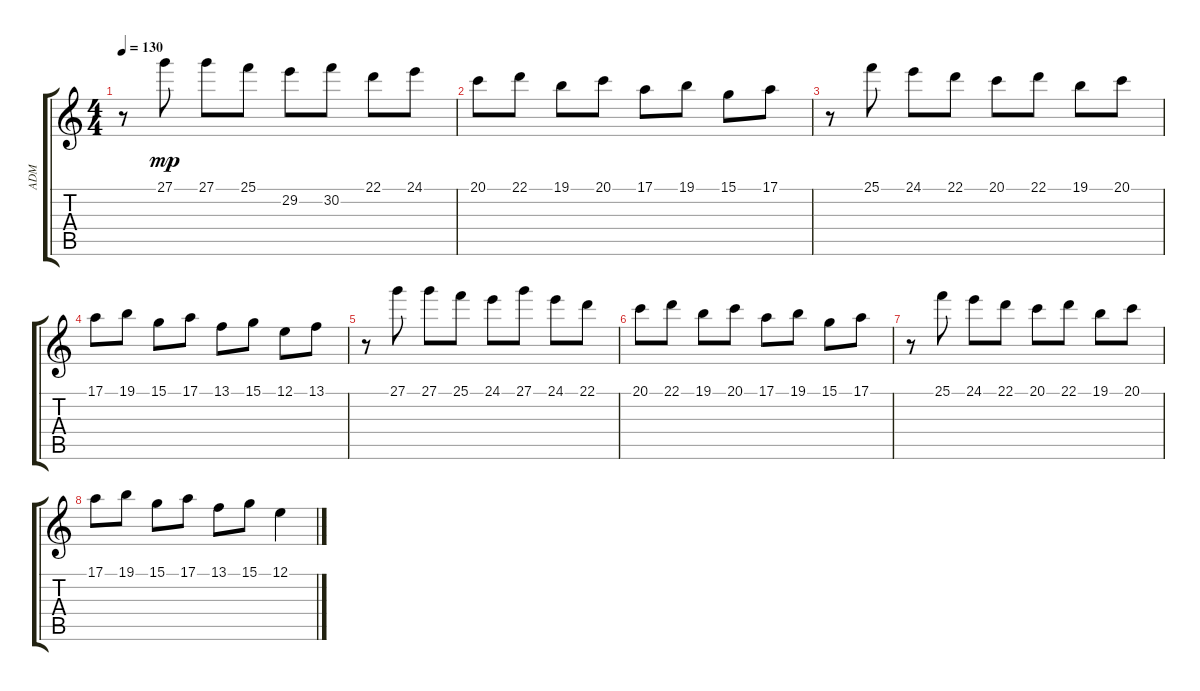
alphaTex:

\track ("ADM" "ADM") {instrument vibraphone}
\staff {score tabs}
\tuning (E4 B3 G3 D3 A2 E2) {hide}
\ts (4 4)
\tempo 130
\clef g2
\ks c
r.8{dy mp} 27.1.8 27.1.8 25.1.8 29.2.8 30.2.8 22.1.8 24.1.8 |
20.1.8 22.1.8 19.1.8 20.1.8 17.1.8 19.1.8 15.1.8 17.1.8 |
r.8 25.1.8 24.1.8 22.1.8 20.1.8 22.1.8 19.1.8 20.1.8 |
17.1.8 19.1.8 15.1.8 17.1.8 13.1.8 15.1.8 12.1.8 13.1.8 |
r.8 27.1.8 27.1.8 25.1.8 24.1.8 27.1.8 24.1.8 22.1.8 |
20.1.8 22.1.8 19.1.8 20.1.8 17.1.8 19.1.8 15.1.8 17.1.8 |
r.8 25.1.8 24.1.8 22.1.8 20.1.8 22.1.8 19.1.8 20.1.8 |
17.1.8 19.1.8 15.1.8 17.1.8 13.1.8 15.1.8 12.1.4
